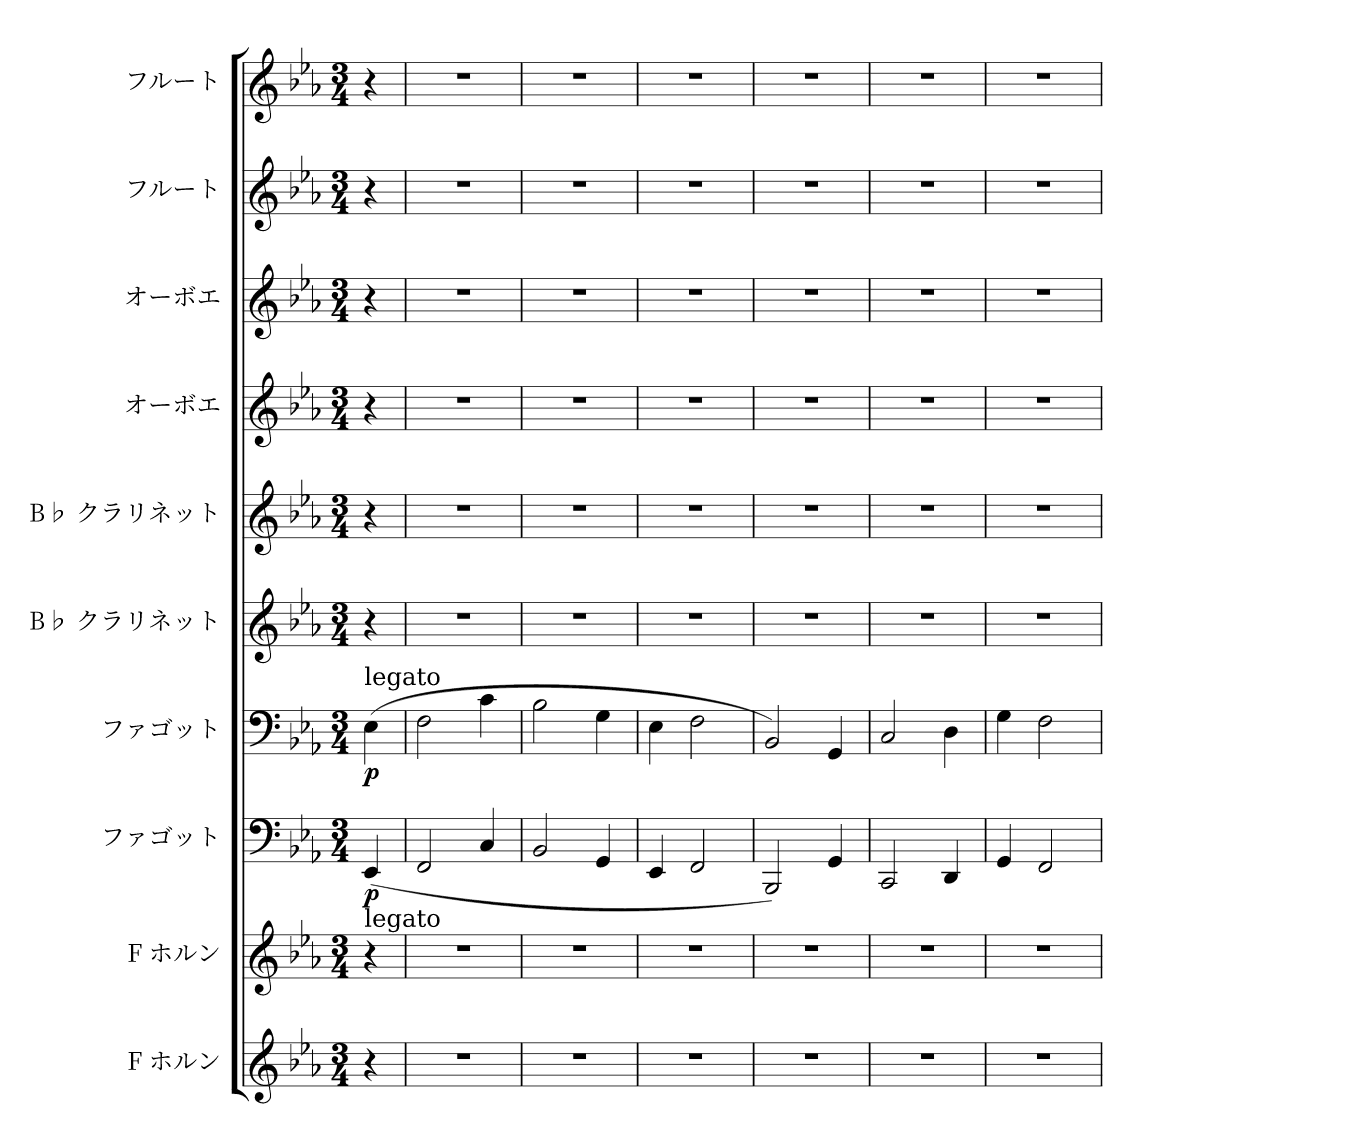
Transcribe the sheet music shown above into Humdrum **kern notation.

**kern	**kern	**kern	**dynam	**kern	**dynam	**kern	**kern	**kern	**kern	**kern	**kern
*part10	*part9	*part8	*part8	*part7	*part7	*part6	*part5	*part4	*part3	*part2	*part1
*staff10	*staff9	*staff8	*staff8	*staff7	*staff7	*staff6	*staff5	*staff4	*staff3	*staff2	*staff1
*I"F ホルン	*I"F ホルン	*I"ファゴット	*	*I"ファゴット	*	*I"B♭ クラリネット	*I"B♭ クラリネット	*I"オーボエ	*I"オーボエ	*I"フルート	*I"フルート
*clefG2	*clefG2	*clefF4	*	*clefF4	*	*clefG2	*clefG2	*clefG2	*clefG2	*clefG2	*clefG2
*ITrd4c7	*ITrd4c7	*	*	*	*	*ITrd1c2	*ITrd1c2	*	*	*	*
*k[b-e-a-d-]	*k[b-e-a-d-]	*k[b-e-a-]	*	*k[b-e-a-]	*	*k[b-e-a-d-g-]	*k[b-e-a-d-g-]	*k[b-e-a-]	*k[b-e-a-]	*k[b-e-a-]	*k[b-e-a-]
*M3/4	*M3/4	*M3/4	*	*M3/4	*	*M3/4	*M3/4	*M3/4	*M3/4	*M3/4	*M3/4
*MM96	*MM96	*MM96	*	*MM96	*	*MM96	*MM96	*MM96	*MM96	*MM96	*MM96
=	=	=	=	=	=	=	=	=	=	=	=
!	!	!	!	!LO:TX:a:t=legato	!	!	!	!	!	!	!
!	!	!LO:TX:b:t=legato	!	!	!	!	!	!	!	!	!
!	!	!	!LO:DY:b	!	!LO:DY:b	!	!	!	!	!	!
4r	4r	(4EE-/	p	(4E-\	p	4r	4r	4r	4r	4r	4r
=1	=1	=1	=1	=1	=1	=1	=1	=1	=1	=1	=1
2.r	2.r	2FF/	.	2F\	.	2.r	2.r	2.r	2.r	2.r	2.r
.	.	4C/	.	4c\	.	.	.	.	.	.	.
=2	=2	=2	=2	=2	=2	=2	=2	=2	=2	=2	=2
2.r	2.r	2BB-/	.	2B-\	.	2.r	2.r	2.r	2.r	2.r	2.r
.	.	4GG/	.	4G\	.	.	.	.	.	.	.
=3	=3	=3	=3	=3	=3	=3	=3	=3	=3	=3	=3
2.r	2.r	4EE-/	.	4E-\	.	2.r	2.r	2.r	2.r	2.r	2.r
.	.	2FF/	.	2F\	.	.	.	.	.	.	.
=4	=4	=4	=4	=4	=4	=4	=4	=4	=4	=4	=4
2.r	2.r	2BBB-/)	.	2BB-/)	.	2.r	2.r	2.r	2.r	2.r	2.r
.	.	4GG/	.	4GG/	.	.	.	.	.	.	.
=5	=5	=5	=5	=5	=5	=5	=5	=5	=5	=5	=5
2.r	2.r	2CC/	.	2C/	.	2.r	2.r	2.r	2.r	2.r	2.r
.	.	4DD/	.	4D\	.	.	.	.	.	.	.
=6	=6	=6	=6	=6	=6	=6	=6	=6	=6	=6	=6
2.r	2.r	4GG/	.	4G\	.	2.r	2.r	2.r	2.r	2.r	2.r
.	.	2FF/	.	2F\	.	.	.	.	.	.	.
=	=	=	=	=	=	=	=	=	=	=	=
*-	*-	*-	*-	*-	*-	*-	*-	*-	*-	*-	*-
